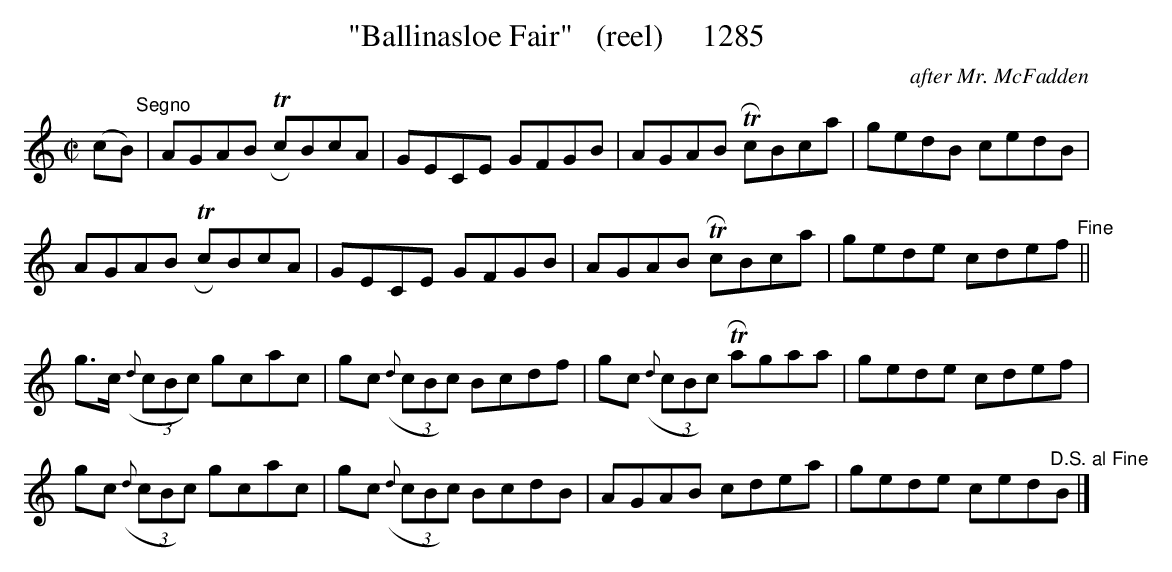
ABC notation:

X:1
T:"Ballinasloe Fair"   (reel)     1285
C:after Mr. McFadden
BRENNAN July 2003 (HTTP://WWW.SOSYOURMOM.COM)
M:C|
L:1/8
K:C
(cB)"^Segno"|AGAB TRcBcA|GECE GFGB|AGAB TRcBca|gedB cedB|
AGAB TRcBcA|GECE GFGB|AGAB TRcBca|gede cdef"^Fine"||
g3/2c/2 ((3{d}cBc) gcac|gc ( (3{d}cBc) Bcdf|gc ((3{d}cBc) TRagaa|gede cdef|
gc ((3{d}cBc) gcac|gc ((3{d}cBc) BcdB|AGAB cdea|gede ced"^D.S. al Fine"B|]
